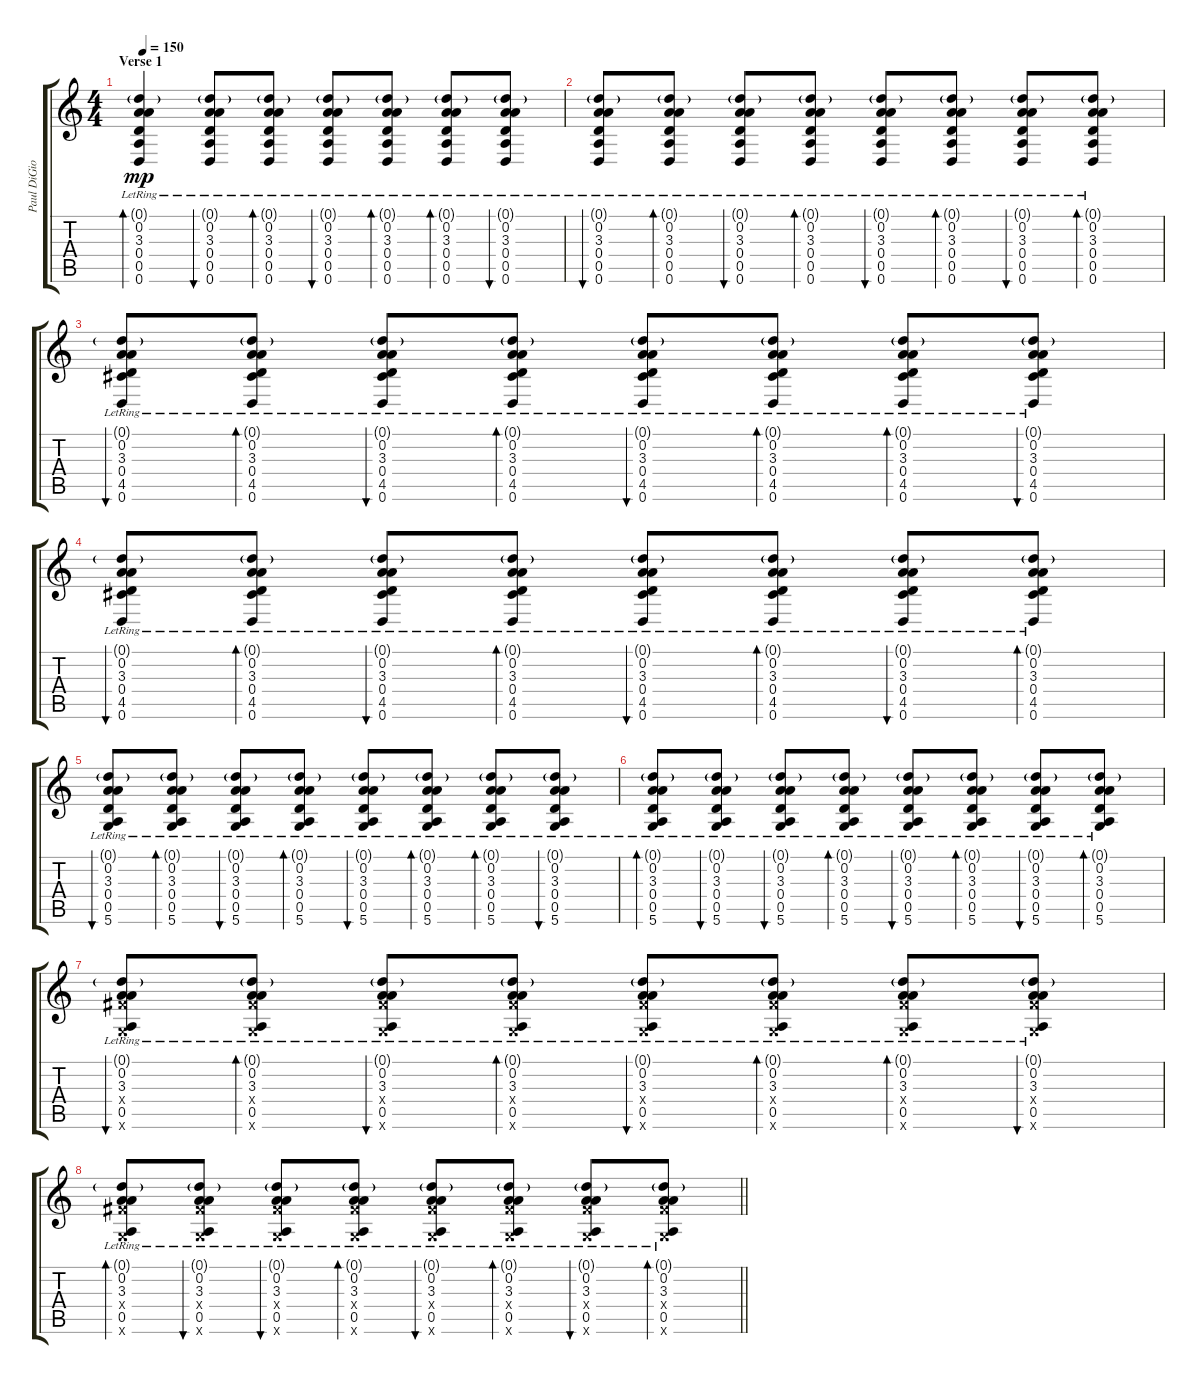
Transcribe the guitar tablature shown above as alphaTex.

\track ("Paul DiGiovanni (Overdub Lead Guitar)" "Paul DiGio") {instrument overdrivenguitar}
\staff {score tabs}
\tuning (D4 A3 Gb3 D3 A2 D2) {hide}
\ts (4 4)
\section ("" "Verse 1")
\tempo 150
\clef g2
\ks c
(0.1{g lr} 0.2{lr} 3.3{lr} 0.4{lr} 0.5{lr} 0.6{lr}).4{bd 240 dy mp} (0.1{g lr} 0.2{lr} 3.3{lr} 0.4{lr} 0.5{lr} 0.6{lr}).8{bu 60} (0.1{g lr} 0.2{lr} 3.3{lr} 0.4{lr} 0.5{lr} 0.6{lr}).8{bd 60} (0.1{g lr} 0.2{lr} 3.3{lr} 0.4{lr} 0.5{lr} 0.6{lr}).8{bu 60} (0.1{g lr} 0.2{lr} 3.3{lr} 0.4{lr} 0.5{lr} 0.6{lr}).8{bd 60} (0.1{g lr} 0.2{lr} 3.3{lr} 0.4{lr} 0.5{lr} 0.6{lr}).8{bd 60} (0.1{g lr} 0.2{lr} 3.3{lr} 0.4{lr} 0.5{lr} 0.6{lr}).8{bu 60} |
(0.1{g lr} 0.2{lr} 3.3{lr} 0.4{lr} 0.5{lr} 0.6{lr}).8{bu 60} (0.1{g lr} 0.2{lr} 3.3{lr} 0.4{lr} 0.5{lr} 0.6{lr}).8{bd 60} (0.1{g lr} 0.2{lr} 3.3{lr} 0.4{lr} 0.5{lr} 0.6{lr}).8{bu 60} (0.1{g lr} 0.2{lr} 3.3{lr} 0.4{lr} 0.5{lr} 0.6{lr}).8{bd 60} (0.1{g lr} 0.2{lr} 3.3{lr} 0.4{lr} 0.5{lr} 0.6{lr}).8{bu 60} (0.1{g lr} 0.2{lr} 3.3{lr} 0.4{lr} 0.5{lr} 0.6{lr}).8{bd 60} (0.1{g lr} 0.2{lr} 3.3{lr} 0.4{lr} 0.5{lr} 0.6{lr}).8{bu 60} (0.1{g lr} 0.2{lr} 3.3{lr} 0.4{lr} 0.5{lr} 0.6{lr}).8{bd 60} |
(0.1{g lr} 0.2{lr} 3.3{lr} 0.4{lr} 4.5{lr} 0.6{lr}).8{bu 60} (0.1{g lr} 0.2{lr} 3.3{lr} 0.4{lr} 4.5{lr} 0.6{lr}).8{bd 60} (0.1{g lr} 0.2{lr} 3.3{lr} 0.4{lr} 4.5{lr} 0.6{lr}).8{bu 60} (0.1{g lr} 0.2{lr} 3.3{lr} 0.4{lr} 4.5{lr} 0.6{lr}).8{bd 60} (0.1{g lr} 0.2{lr} 3.3{lr} 0.4{lr} 4.5{lr} 0.6{lr}).8{bu 60} (0.1{g lr} 0.2{lr} 3.3{lr} 0.4{lr} 4.5{lr} 0.6{lr}).8{bd 60} (0.1{g lr} 0.2{lr} 3.3{lr} 0.4{lr} 4.5{lr} 0.6{lr}).8{bd 60} (0.1{g lr} 0.2{lr} 3.3{lr} 0.4{lr} 4.5{lr} 0.6{lr}).8{bu 60} |
(0.1{g lr} 0.2{lr} 3.3{lr} 0.4{lr} 4.5{lr} 0.6{lr}).8{bu 60} (0.1{g lr} 0.2{lr} 3.3{lr} 0.4{lr} 4.5{lr} 0.6{lr}).8{bd 60} (0.1{g lr} 0.2{lr} 3.3{lr} 0.4{lr} 4.5{lr} 0.6{lr}).8{bu 60} (0.1{g lr} 0.2{lr} 3.3{lr} 0.4{lr} 4.5{lr} 0.6{lr}).8{bd 60} (0.1{g lr} 0.2{lr} 3.3{lr} 0.4{lr} 4.5{lr} 0.6{lr}).8{bu 60} (0.1{g lr} 0.2{lr} 3.3{lr} 0.4{lr} 4.5{lr} 0.6{lr}).8{bd 60} (0.1{g lr} 0.2{lr} 3.3{lr} 0.4{lr} 4.5{lr} 0.6{lr}).8{bu 60} (0.1{g lr} 0.2{lr} 3.3{lr} 0.4{lr} 4.5{lr} 0.6{lr}).8{bd 60} |
(0.1{g lr} 0.2{lr} 3.3{lr} 0.4{lr} 0.5{lr} 5.6{lr}).8{bu 60} (0.1{g lr} 0.2{lr} 3.3{lr} 0.4{lr} 0.5{lr} 5.6{lr}).8{bd 60} (0.1{g lr} 0.2{lr} 3.3{lr} 0.4{lr} 0.5{lr} 5.6{lr}).8{bu 60} (0.1{g lr} 0.2{lr} 3.3{lr} 0.4{lr} 0.5{lr} 5.6{lr}).8{bd 60} (0.1{g lr} 0.2{lr} 3.3{lr} 0.4{lr} 0.5{lr} 5.6{lr}).8{bu 60} (0.1{g lr} 0.2{lr} 3.3{lr} 0.4{lr} 0.5{lr} 5.6{lr}).8{bd 60} (0.1{g lr} 0.2{lr} 3.3{lr} 0.4{lr} 0.5{lr} 5.6{lr}).8{bd 60} (0.1{g lr} 0.2{lr} 3.3{lr} 0.4{lr} 0.5{lr} 5.6{lr}).8{bu 60} |
(0.1{g lr} 0.2{lr} 3.3{lr} 0.4{lr} 0.5{lr} 5.6{lr}).8{bd 60} (0.1{g lr} 0.2{lr} 3.3{lr} 0.4{lr} 0.5{lr} 5.6{lr}).8{bu 60} (0.1{g lr} 0.2{lr} 3.3{lr} 0.4{lr} 0.5{lr} 5.6{lr}).8{bu 60} (0.1{g lr} 0.2{lr} 3.3{lr} 0.4{lr} 0.5{lr} 5.6{lr}).8{bd 60} (0.1{g lr} 0.2{lr} 3.3{lr} 0.4{lr} 0.5{lr} 5.6{lr}).8{bu 60} (0.1{g lr} 0.2{lr} 3.3{lr} 0.4{lr} 0.5{lr} 5.6{lr}).8{bd 60} (0.1{g lr} 0.2{lr} 3.3{lr} 0.4{lr} 0.5{lr} 5.6{lr}).8{bu 60} (0.1{g lr} 0.2{lr} 3.3{lr} 0.4{lr} 0.5{lr} 5.6{lr}).8{bd 60} |
(0.1{g lr} 0.2{lr} 3.3{lr} 4.4{x} 0.5{lr} 5.6{x}).8{bu 60} (0.1{g lr} 0.2{lr} 3.3{lr} 4.4{x} 0.5{lr} 5.6{x}).8{bd 60} (0.1{g lr} 0.2{lr} 3.3{lr} 4.4{x} 0.5{lr} 5.6{x}).8{bu 60} (0.1{g lr} 0.2{lr} 3.3{lr} 4.4{x} 0.5{lr} 5.6{x}).8{bd 60} (0.1{g lr} 0.2{lr} 3.3{lr} 4.4{x} 0.5{lr} 5.6{x}).8{bu 60} (0.1{g lr} 0.2{lr} 3.3{lr} 4.4{x} 0.5{lr} 5.6{x}).8{bd 60} (0.1{g lr} 0.2{lr} 3.3{lr} 4.4{x} 0.5{lr} 5.6{x}).8{bd 60} (0.1{g lr} 0.2{lr} 3.3{lr} 4.4{x} 0.5{lr} 5.6{x}).8{bu 60} |
\barLineRight lightlight
(0.1{g lr} 0.2{lr} 3.3{lr} 4.4{x} 0.5{lr} 5.6{x}).8{bd 60} (0.1{g lr} 0.2{lr} 3.3{lr} 4.4{x} 0.5{lr} 5.6{x}).8{bu 60} (0.1{g lr} 0.2{lr} 3.3{lr} 4.4{x} 0.5{lr} 5.6{x}).8{bu 60} (0.1{g lr} 0.2{lr} 3.3{lr} 4.4{x} 0.5{lr} 5.6{x}).8{bd 60} (0.1{g lr} 0.2{lr} 3.3{lr} 4.4{x} 0.5{lr} 5.6{x}).8{bu 60} (0.1{g lr} 0.2{lr} 3.3{lr} 4.4{x} 0.5{lr} 5.6{x}).8{bd 60} (0.1{g lr} 0.2{lr} 3.3{lr} 4.4{x} 0.5{lr} 5.6{x}).8{bu 60} (0.1{g lr} 0.2{lr} 3.3{lr} 4.4{x} 0.5{lr} 5.6{x}).8{bd 60}
